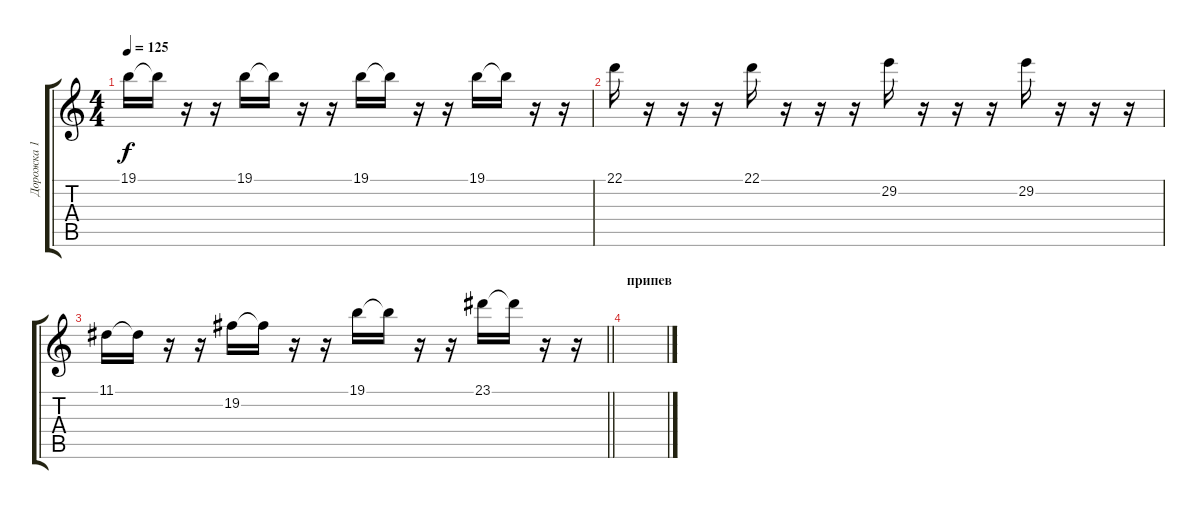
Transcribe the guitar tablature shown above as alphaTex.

\track ("Дорожка 1" "Дорожка 1") {instrument acousticgrandpiano}
\staff {score tabs}
\tuning (E4 B3 G3 D3 A2 E2) {hide}
\ts (4 4)
\tempo 125
\clef g2
\ks c
19.1.16{dy f} 19.1{t}.16 r.16 r.16 19.1.16 19.1{t}.16 r.16 r.16 19.1.16 19.1{t}.16 r.16 r.16 19.1.16 19.1{t}.16 r.16 r.16 |
22.1.16 r.16 r.16 r.16 22.1.16 r.16 r.16 r.16 29.2.16 r.16 r.16 r.16 29.2.16 r.16 r.16 r.16 |
\barLineRight lightlight
11.1.16 11.1{t}.16 r.16 r.16 19.2.16 19.2{t}.16 r.16 r.16 19.1.16 19.1{t}.16 r.16 r.16 23.1.16 23.1{t}.16 r.16 r.16 |
\section ("" "припев")
